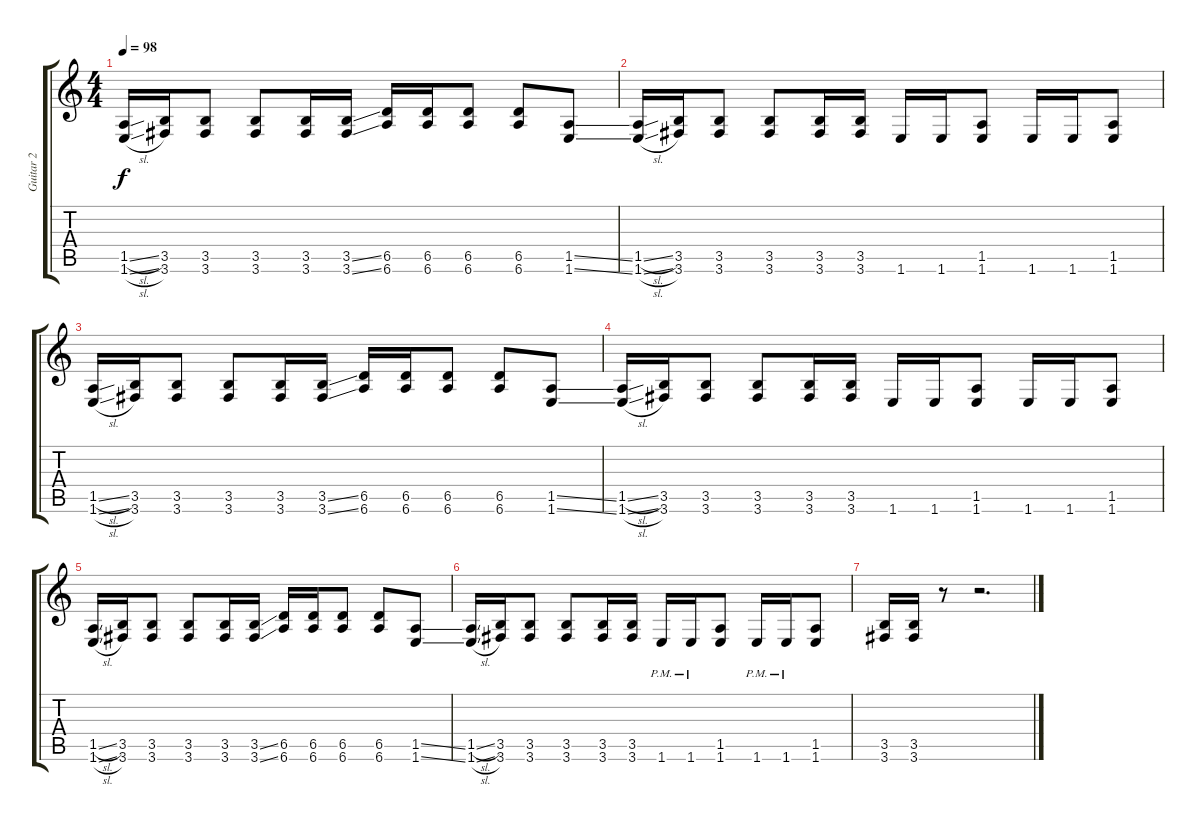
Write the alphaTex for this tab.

\track ("Guitar 2" "Guitar 2") {instrument overdrivenguitar}
\staff {score tabs}
\tuning (Eb4 Bb3 Gb3 Db3 Ab2 Eb2) {hide}
\ts (4 4)
\tempo 98
\clef g2
\ks c
(1.5{sl} 1.6{sl}).16{dy f} (3.5 3.6).16 (3.5 3.6).8 (3.5 3.6).8 (3.5 3.6).16 (3.5{ss} 3.6{ss}).16 (6.5 6.6).16 (6.5 6.6).16 (6.5 6.6).8 (6.5 6.6).8 (1.5{ss} 1.6{ss}).8 |
(1.5{sl} 1.6{sl}).16 (3.5 3.6).16 (3.5 3.6).8 (3.5 3.6).8 (3.5 3.6).16 (3.5 3.6).16 1.6.16 1.6.16 (1.5 1.6).8 1.6.16 1.6.16 (1.5 1.6).8 |
(1.5{sl} 1.6{sl}).16 (3.5 3.6).16 (3.5 3.6).8 (3.5 3.6).8 (3.5 3.6).16 (3.5{ss} 3.6{ss}).16 (6.5 6.6).16 (6.5 6.6).16 (6.5 6.6).8 (6.5 6.6).8 (1.5{ss} 1.6{ss}).8 |
(1.5{sl} 1.6{sl}).16 (3.5 3.6).16 (3.5 3.6).8 (3.5 3.6).8 (3.5 3.6).16 (3.5 3.6).16 1.6.16 1.6.16 (1.5 1.6).8 1.6.16 1.6.16 (1.5 1.6).8 |
(1.5{sl} 1.6{sl}).16 (3.5 3.6).16 (3.5 3.6).8 (3.5 3.6).8 (3.5 3.6).16 (3.5{ss} 3.6{ss}).16 (6.5 6.6).16 (6.5 6.6).16 (6.5 6.6).8 (6.5 6.6).8 (1.5{ss} 1.6{ss}).8 |
(1.5{sl} 1.6{sl}).16 (3.5 3.6).16 (3.5 3.6).8 (3.5 3.6).8 (3.5 3.6).16 (3.5 3.6).16 1.6{pm}.16 1.6{pm}.16 (1.5 1.6).8 1.6{pm}.16 1.6{pm}.16 (1.5 1.6).8 |
(3.5 3.6).16 (3.5 3.6).16 r.8 r.2{d}
